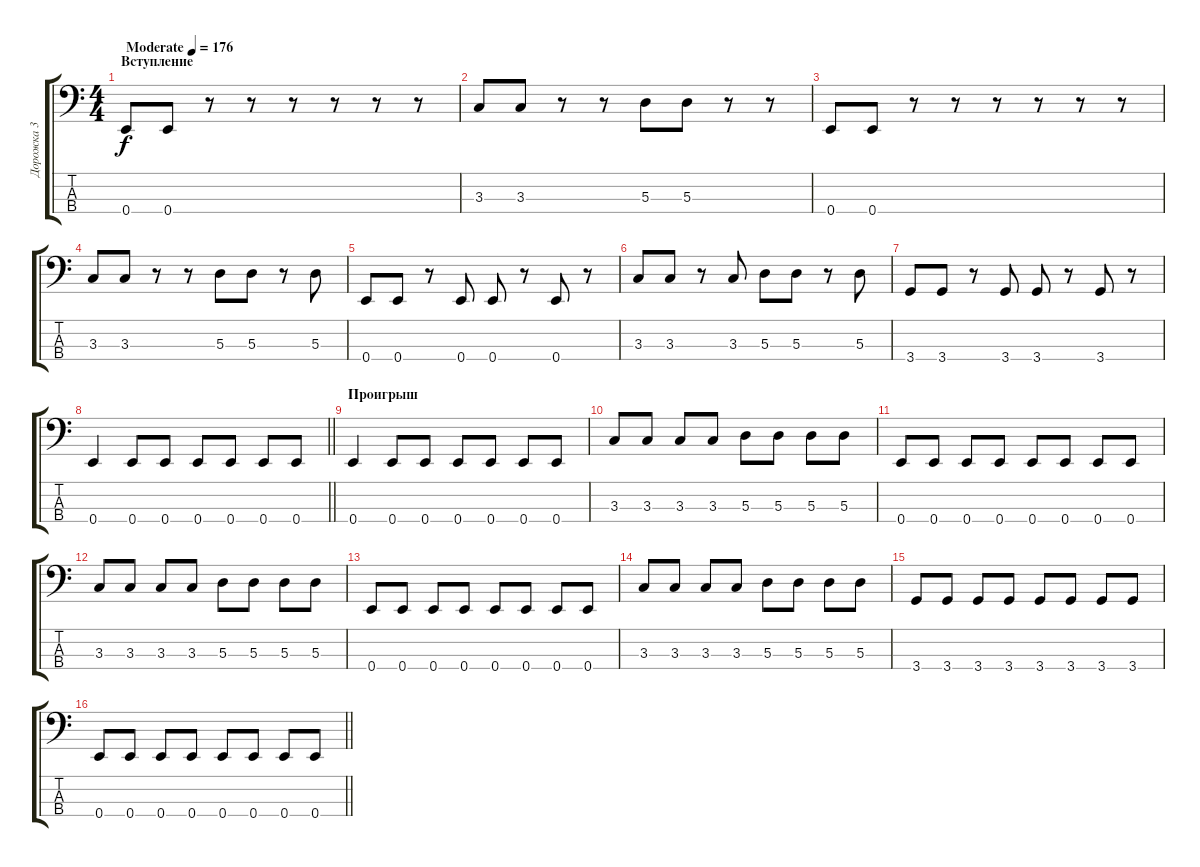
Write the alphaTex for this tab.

\track ("Дорожка 3" "Дорожка 3") {instrument electricbassfinger}
\staff {score tabs}
\tuning (G2 D2 A1 E1) {hide}
\ts (4 4)
\section ("" "Вступление")
\tempo (176 "Moderate")
\clef f4
\ks c
0.4.8{dy f instrument electricbassfinger} 0.4.8 r.8 r.8 r.8 r.8 r.8 r.8 |
3.3.8 3.3.8 r.8 r.8 5.3.8 5.3.8 r.8 r.8 |
0.4.8 0.4.8 r.8 r.8 r.8 r.8 r.8 r.8 |
3.3.8 3.3.8 r.8 r.8 5.3.8 5.3.8 r.8 5.3.8 |
0.4.8 0.4.8 r.8 0.4.8 0.4.8 r.8 0.4.8 r.8 |
3.3.8 3.3.8 r.8 3.3.8 5.3.8 5.3.8 r.8 5.3.8 |
3.4.8 3.4.8 r.8 3.4.8 3.4.8 r.8 3.4.8 r.8 |
\barLineRight lightlight
0.4.4 0.4.8 0.4.8 0.4.8 0.4.8 0.4.8 0.4.8 |
\section ("" "Проигрыш")
0.4.4 0.4.8 0.4.8 0.4.8 0.4.8 0.4.8 0.4.8 |
3.3.8 3.3.8 3.3.8 3.3.8 5.3.8 5.3.8 5.3.8 5.3.8 |
0.4.8 0.4.8 0.4.8 0.4.8 0.4.8 0.4.8 0.4.8 0.4.8 |
3.3.8 3.3.8 3.3.8 3.3.8 5.3.8 5.3.8 5.3.8 5.3.8 |
0.4.8 0.4.8 0.4.8 0.4.8 0.4.8 0.4.8 0.4.8 0.4.8 |
3.3.8 3.3.8 3.3.8 3.3.8 5.3.8 5.3.8 5.3.8 5.3.8 |
3.4.8 3.4.8 3.4.8 3.4.8 3.4.8 3.4.8 3.4.8 3.4.8 |
\barLineRight lightlight
0.4.8 0.4.8 0.4.8 0.4.8 0.4.8 0.4.8 0.4.8 0.4.8
